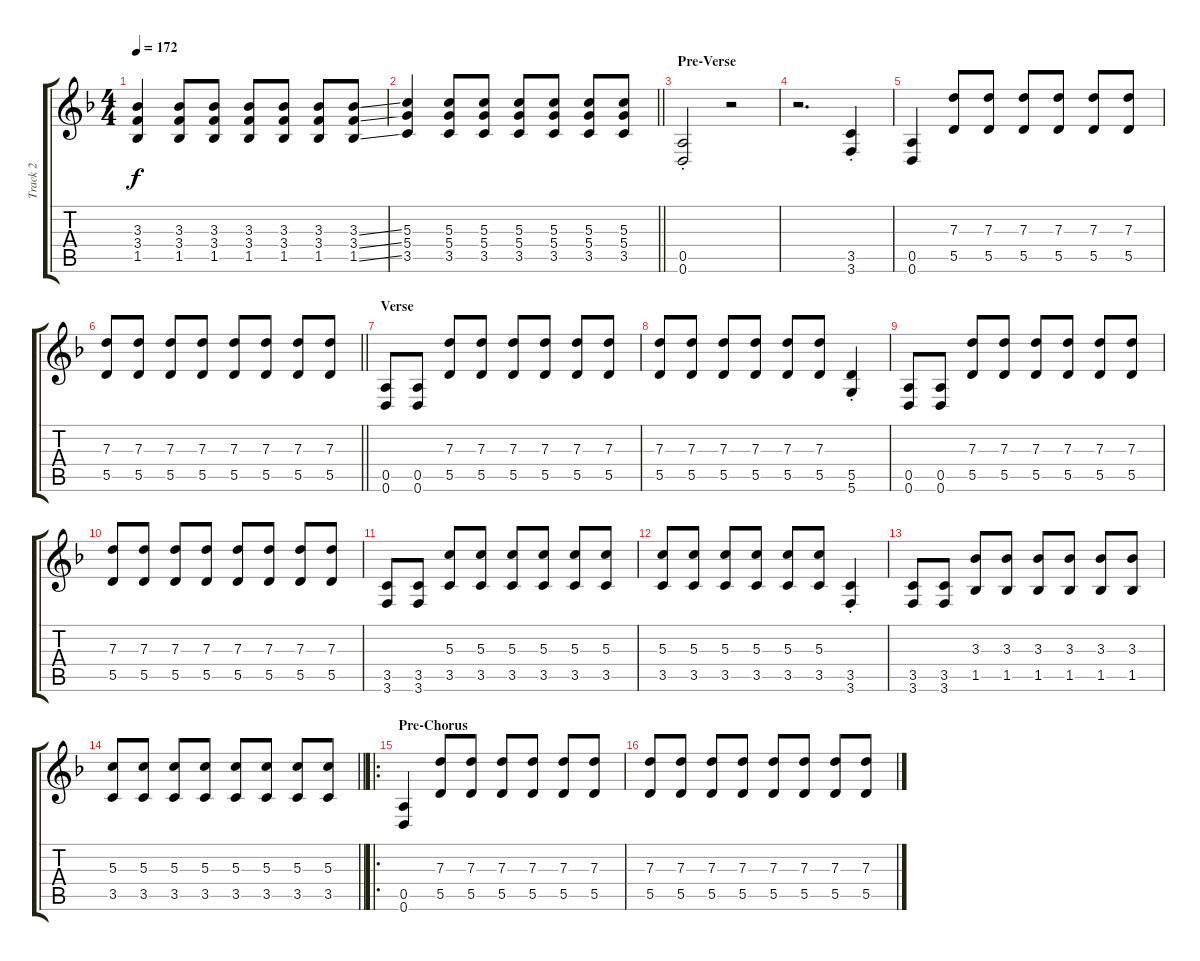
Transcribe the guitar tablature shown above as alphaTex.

\track ("Track 2" "Track 2") {instrument distortionguitar}
\staff {score tabs}
\tuning (E4 B3 G3 D3 A2 D2) {hide}
\ts (4 4)
\tempo 172
\clef g2
\ks f
(3.3 3.4 1.5).4{dy f} (3.3 3.4 1.5).8 (3.3 3.4 1.5).8 (3.3 3.4 1.5).8 (3.3 3.4 1.5).8 (3.3 3.4 1.5).8 (3.3{ss} 3.4{ss} 1.5{ss}).8 |
\barLineRight lightlight
(5.3 5.4 3.5).4 (5.3 5.4 3.5).8 (5.3 5.4 3.5).8 (5.3 5.4 3.5).8 (5.3 5.4 3.5).8 (5.3 5.4 3.5).8 (5.3 5.4 3.5).8 |
\section ("" "Pre-Verse")
(0.5{st} 0.6{st}).2 r.2 |
r.2{d} (3.5{st} 3.6{st}).4 |
(0.5 0.6).4 (7.3 5.5).8 (7.3 5.5).8 (7.3 5.5).8 (7.3 5.5).8 (7.3 5.5).8 (7.3 5.5).8 |
\barLineRight lightlight
(7.3 5.5).8 (7.3 5.5).8 (7.3 5.5).8 (7.3 5.5).8 (7.3 5.5).8 (7.3 5.5).8 (7.3 5.5).8 (7.3 5.5).8 |
\section ("" "Verse")
(0.5 0.6).8 (0.5 0.6).8 (7.3 5.5).8 (7.3 5.5).8 (7.3 5.5).8 (7.3 5.5).8 (7.3 5.5).8 (7.3 5.5).8 |
(7.3 5.5).8 (7.3 5.5).8 (7.3 5.5).8 (7.3 5.5).8 (7.3 5.5).8 (7.3 5.5).8 (5.5{st} 5.6{st}).4 |
(0.5 0.6).8 (0.5 0.6).8 (7.3 5.5).8 (7.3 5.5).8 (7.3 5.5).8 (7.3 5.5).8 (7.3 5.5).8 (7.3 5.5).8 |
(7.3 5.5).8 (7.3 5.5).8 (7.3 5.5).8 (7.3 5.5).8 (7.3 5.5).8 (7.3 5.5).8 (7.3 5.5).8 (7.3 5.5).8 |
(3.5 3.6).8 (3.5 3.6).8 (5.3 3.5).8 (5.3 3.5).8 (5.3 3.5).8 (5.3 3.5).8 (5.3 3.5).8 (5.3 3.5).8 |
(5.3 3.5).8 (5.3 3.5).8 (5.3 3.5).8 (5.3 3.5).8 (5.3 3.5).8 (5.3 3.5).8 (3.5{st} 3.6{st}).4 |
(3.5 3.6).8 (3.5 3.6).8 (3.3 1.5).8 (3.3 1.5).8 (3.3 1.5).8 (3.3 1.5).8 (3.3 1.5).8 (3.3 1.5).8 |
\barLineRight lightlight
(5.3 3.5).8 (5.3 3.5).8 (5.3 3.5).8 (5.3 3.5).8 (5.3 3.5).8 (5.3 3.5).8 (5.3 3.5).8 (5.3 3.5).8 |
\ro
\section ("" "Pre-Chorus")
(0.5 0.6).4 (7.3 5.5).8 (7.3 5.5).8 (7.3 5.5).8 (7.3 5.5).8 (7.3 5.5).8 (7.3 5.5).8 |
(7.3 5.5).8 (7.3 5.5).8 (7.3 5.5).8 (7.3 5.5).8 (7.3 5.5).8 (7.3 5.5).8 (7.3 5.5).8 (7.3 5.5).8
